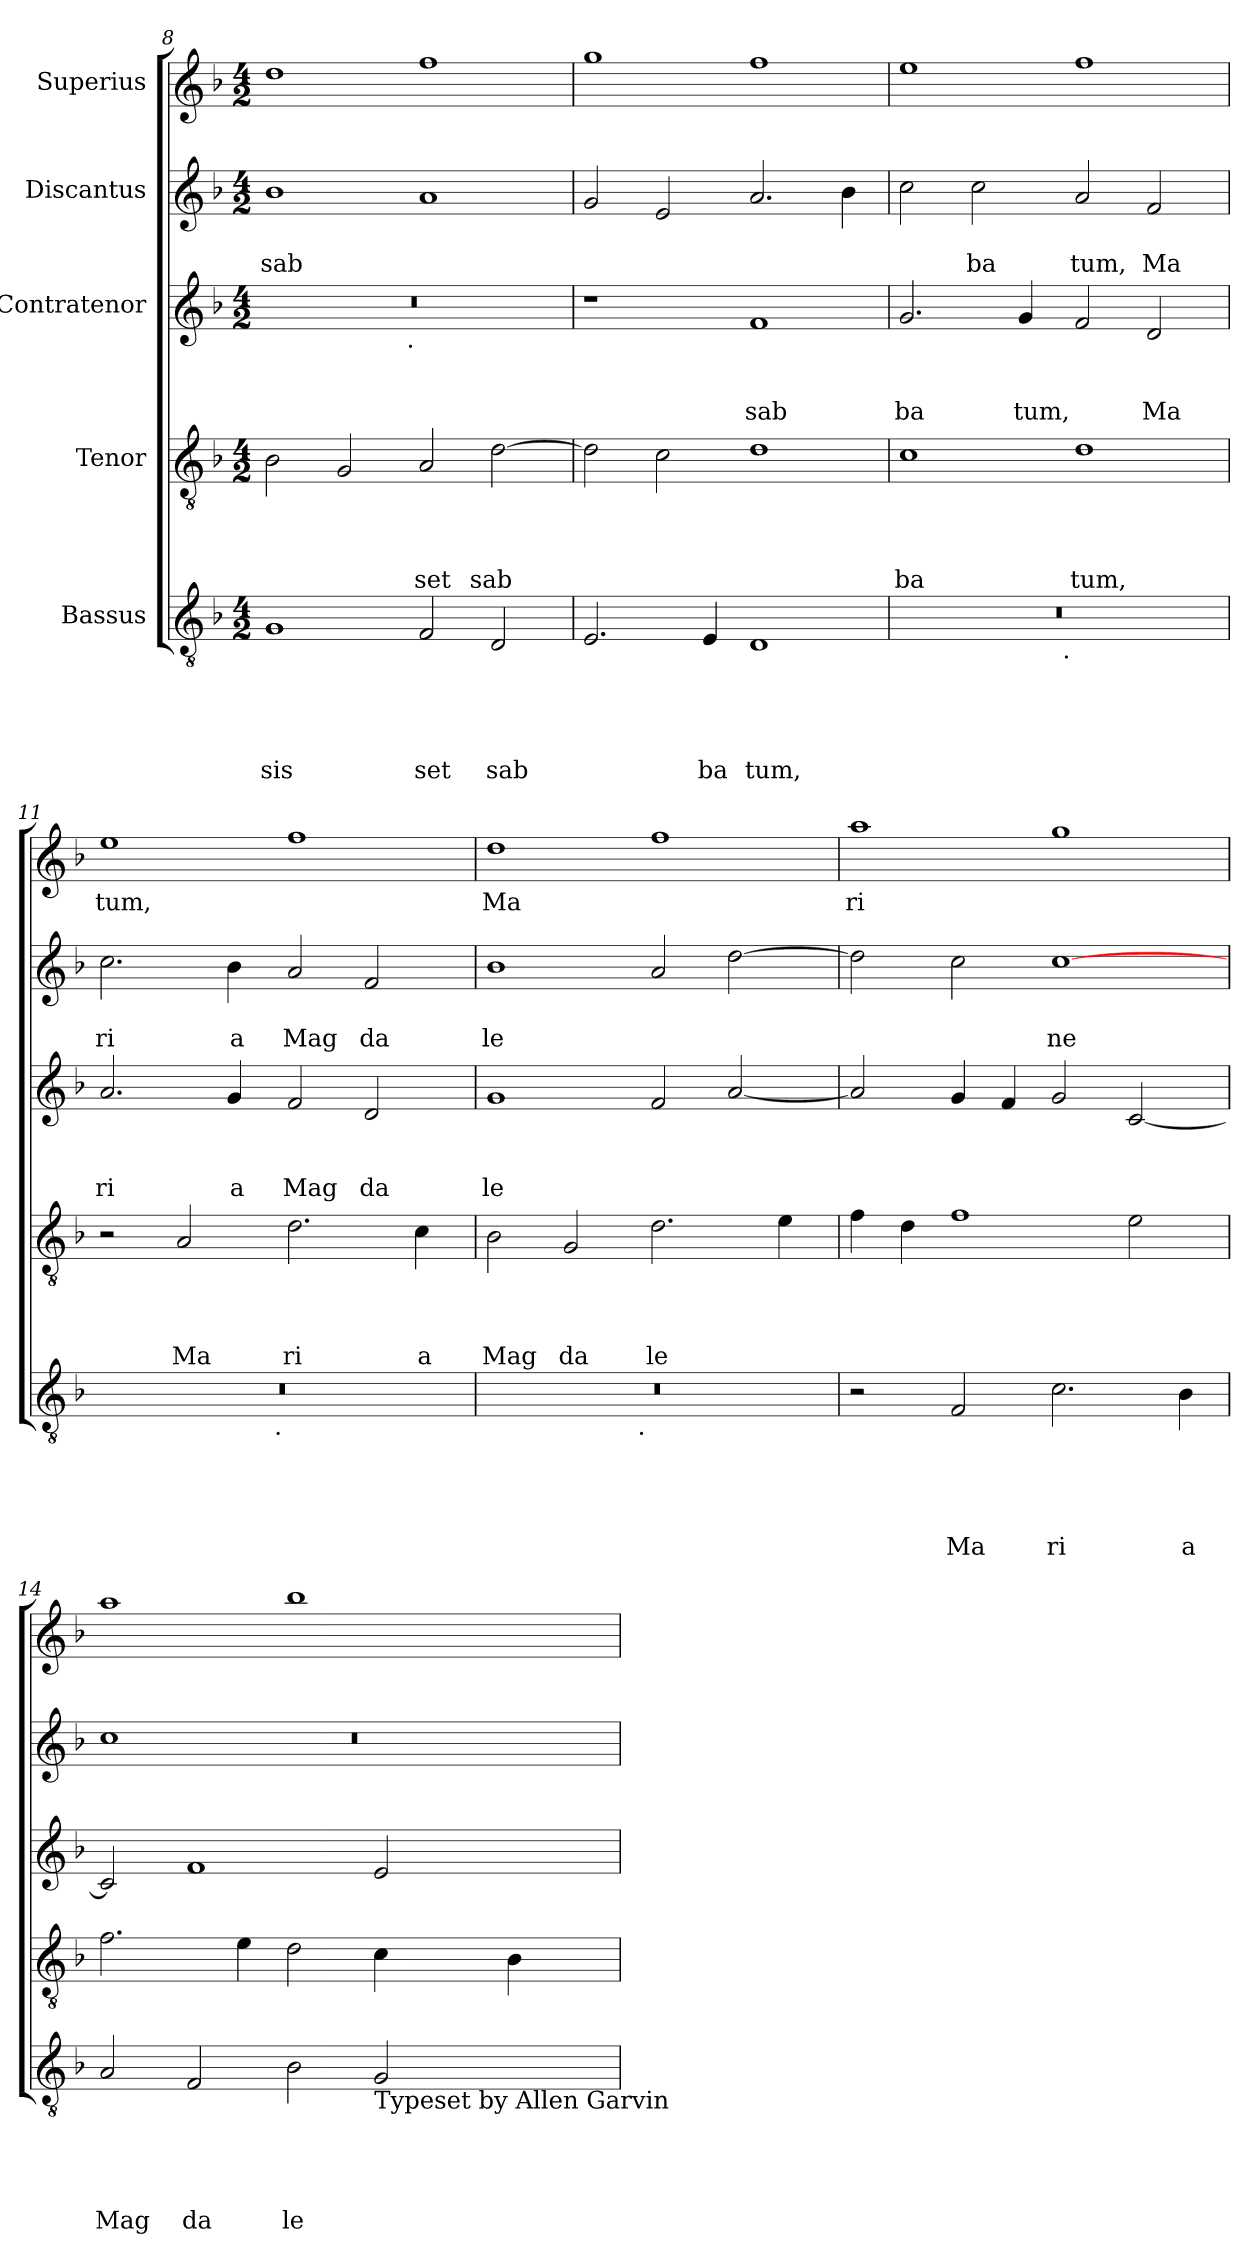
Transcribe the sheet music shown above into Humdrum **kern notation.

**kern	**text	**text	**text	**text	**text	**kern	**text	**text	**text	**text	**kern	**text	**text	**text	**kern	**text	**text	**kern	**text
*part5	*part5	*part5	*part5	*part5	*part5	*part4	*part4	*part4	*part4	*part4	*part3	*part3	*part3	*part3	*part2	*part2	*part2	*part1	*part1
*staff5	*staff5	*staff5	*staff5	*staff5	*staff5	*staff4	*staff4	*staff4	*staff4	*staff4	*staff3	*staff3	*staff3	*staff3	*staff2	*staff2	*staff2	*staff1	*staff1
*I"Bassus	*	*	*	*	*	*I"Tenor	*	*	*	*	*I"Contratenor	*	*	*	*I"Discantus	*	*	*I"Superius	*
*clefGv2	*	*	*	*	*	*clefGv2	*	*	*	*	*clefG2	*	*	*	*clefG2	*	*	*clefG2	*
*k[b-]	*	*	*	*	*	*k[b-]	*	*	*	*	*k[b-]	*	*	*	*k[b-]	*	*	*k[b-]	*
*F:	*	*	*	*	*	*F:	*	*	*	*	*F:	*	*	*	*F:	*	*	*F:	*
*M4/2	*	*	*	*	*	*M4/2	*	*	*	*	*M4/2	*	*	*	*M4/2	*	*	*M4/2	*
=8	=8	=8	=8	=8	=8	=8	=8	=8	=8	=8	=8	=8	=8	=8	=8	=8	=8	=8	=8
!	!	!	!	!	!LO:LY:b	!	!	!	!	!	!	!	!	!	!	!	!LO:LY:b	!	!
*	*	*	*	*	*	*	*	*	*	*	*^	*	*	*	*	*	*	*	*
1G	.	.	.	.	sis	2B-\	.	.	.	.	0r	2ryy	.	.	.	1b-	.	sab	1dd	.
.	.	.	.	.	.	2G/	.	.	.	.	.	4...ryy	.	.	.	.	.	.	.	.
!	!	!	!	!	!	!	!	!	!	!	!	!LO:TX:b:t=.	!	!	!	!	!	!	!	!
.	.	.	.	.	.	.	.	.	.	.	.	1ryy	.	.	.	.	.	.	.	.
!	!	!	!	!	!LO:LY:b	!	!	!	!	!LO:LY:b	!	!	!	!	!	!	!	!	!	!
2F/	.	.	.	.	set	2A/	.	.	.	set	.	.	.	.	.	1a	.	.	1ff	.
!	!	!	!	!	!LO:LY:b	!	!	!	!	!LO:LY:b	!	!	!	!	!	!	!	!	!	!
2D/	.	.	.	.	sab	[>2d\	.	.	.	sab	.	.	.	.	.	.	.	.	.	.
.	.	.	.	.	.	.	.	.	.	.	.	32ryy	.	.	.	.	.	.	.	.
*	*	*	*	*	*	*	*	*	*	*	*v	*v	*	*	*	*	*	*	*	*
=9	=9	=9	=9	=9	=9	=9	=9	=9	=9	=9	=9	=9	=9	=9	=9	=9	=9	=9	=9
2.E/	.	.	.	.	.	2d\]	.	.	.	.	1r	.	.	.	2g/	.	.	1gg	.
.	.	.	.	.	.	2c\	.	.	.	.	.	.	.	.	2e/	.	.	.	.
!	!	!	!	!	!LO:LY:b	!	!	!	!	!	!	!	!	!	!	!	!	!	!
4E/	.	.	.	.	ba	.	.	.	.	.	.	.	.	.	.	.	.	.	.
!	!	!	!	!	!LO:LY:b	!	!	!	!	!	!	!	!	!LO:LY:b	!	!	!	!	!
1D	.	.	.	.	tum,	1d	.	.	.	.	1f	.	.	sab	2.a/	.	.	1ff	.
.	.	.	.	.	.	.	.	.	.	.	.	.	.	.	4b-\	.	.	.	.
=10	=10	=10	=10	=10	=10	=10	=10	=10	=10	=10	=10	=10	=10	=10	=10	=10	=10	=10	=10
!	!	!	!	!	!	!	!	!	!	!LO:LY:b	!	!	!	!LO:LY:b	!	!	!	!	!
*^	*	*	*	*	*	*	*	*	*	*	*	*	*	*	*	*	*	*	*
0r	2ryy	.	.	.	.	.	1c	.	.	.	ba	2.g/	.	.	ba	2cc\	.	.	1ee	.
!	!	!	!	!	!	!	!	!	!	!	!	!	!	!	!	!	!	!LO:LY:b	!	!
.	4...ryy	.	.	.	.	.	.	.	.	.	.	.	.	.	.	2cc\	.	ba	.	.
!	!	!	!	!	!	!	!	!	!	!	!	!	!	!	!LO:LY:b	!	!	!	!	!
.	.	.	.	.	.	.	.	.	.	.	.	4g/	.	.	tum,	.	.	.	.	.
!	!LO:TX:b:t=.	!	!	!	!	!	!	!	!	!	!	!	!	!	!	!	!	!	!	!
.	1ryy	.	.	.	.	.	.	.	.	.	.	.	.	.	.	.	.	.	.	.
!	!	!	!	!	!	!	!	!	!	!	!LO:LY:b	!	!	!	!	!	!	!LO:LY:b	!	!
.	.	.	.	.	.	.	1d	.	.	.	tum,	2f/	.	.	.	2a/	.	tum,	1ff	.
!	!	!	!	!	!	!	!	!	!	!	!	!	!	!	!LO:LY:b	!	!	!LO:LY:b	!	!
.	.	.	.	.	.	.	.	.	.	.	.	2d/	.	.	Ma	2f/	.	Ma	.	.
.	32ryy	.	.	.	.	.	.	.	.	.	.	.	.	.	.	.	.	.	.	.
=11	=11	=11	=11	=11	=11	=11	=11	=11	=11	=11	=11	=11	=11	=11	=11	=11	=11	=11	=11	=11
!	!	!	!	!	!	!	!	!	!	!	!	!	!	!	!LO:LY:b	!	!	!LO:LY:b	!	!LO:LY:b
0r	2ryy	.	.	.	.	.	2r	.	.	.	.	2.a/	.	.	ri	2.cc\	.	ri	1ee	tum,
!	!	!	!	!	!	!	!	!	!	!	!LO:LY:b	!	!	!	!	!	!	!	!	!
.	4...ryy	.	.	.	.	.	2A/	.	.	.	Ma	.	.	.	.	.	.	.	.	.
!	!	!	!	!	!	!	!	!	!	!	!	!	!	!	!LO:LY:b	!	!	!LO:LY:b	!	!
.	.	.	.	.	.	.	.	.	.	.	.	4g/	.	.	a	4b-\	.	a	.	.
!	!LO:TX:b:t=.	!	!	!	!	!	!	!	!	!	!	!	!	!	!	!	!	!	!	!
.	1ryy	.	.	.	.	.	.	.	.	.	.	.	.	.	.	.	.	.	.	.
!	!	!	!	!	!	!	!	!	!	!	!LO:LY:b	!	!	!	!LO:LY:b	!	!	!LO:LY:b	!	!
.	.	.	.	.	.	.	2.d\	.	.	.	ri	2f/	.	.	Mag	2a/	.	Mag	1ff	.
!	!	!	!	!	!	!	!	!	!	!	!	!	!	!	!LO:LY:b	!	!	!LO:LY:b	!	!
.	.	.	.	.	.	.	.	.	.	.	.	2d/	.	.	da	2f/	.	da	.	.
!	!	!	!	!	!	!	!	!	!	!	!LO:LY:b	!	!	!	!	!	!	!	!	!
.	.	.	.	.	.	.	4c\	.	.	.	a	.	.	.	.	.	.	.	.	.
.	32ryy	.	.	.	.	.	.	.	.	.	.	.	.	.	.	.	.	.	.	.
=12	=12	=12	=12	=12	=12	=12	=12	=12	=12	=12	=12	=12	=12	=12	=12	=12	=12	=12	=12	=12
!	!	!	!	!	!	!	!	!	!	!	!LO:LY:b	!	!	!	!LO:LY:b	!	!	!LO:LY:b	!	!LO:LY:b
0r	2ryy	.	.	.	.	.	2B-\	.	.	.	Mag	1g	.	.	le	1b-	.	le	1dd	Ma
!	!	!	!	!	!	!	!	!	!	!	!LO:LY:b	!	!	!	!	!	!	!	!	!
.	4...ryy	.	.	.	.	.	2G/	.	.	.	da	.	.	.	.	.	.	.	.	.
!	!LO:TX:b:t=.	!	!	!	!	!	!	!	!	!	!	!	!	!	!	!	!	!	!	!
.	1ryy	.	.	.	.	.	.	.	.	.	.	.	.	.	.	.	.	.	.	.
!	!	!	!	!	!	!	!	!	!	!	!LO:LY:b	!	!	!	!	!	!	!	!	!
.	.	.	.	.	.	.	2.d\	.	.	.	le	2f/	.	.	.	2a/	.	.	1ff	.
.	.	.	.	.	.	.	.	.	.	.	.	[<2a/	.	.	.	[>2dd\	.	.	.	.
.	.	.	.	.	.	.	4e\	.	.	.	.	.	.	.	.	.	.	.	.	.
.	32ryy	.	.	.	.	.	.	.	.	.	.	.	.	.	.	.	.	.	.	.
=13	=13	=13	=13	=13	=13	=13	=13	=13	=13	=13	=13	=13	=13	=13	=13	=13	=13	=13	=13	=13
!	!	!	!	!	!	!	!	!	!	!	!	!	!	!	!	!	!	!	!	!LO:LY:b
*v	*v	*	*	*	*	*	*	*	*	*	*	*	*	*	*	*	*	*	*	*
2r	.	.	.	.	.	4f\	.	.	.	.	2a/]	.	.	.	2dd\]	.	.	1aa	ri
.	.	.	.	.	.	4d\	.	.	.	.	.	.	.	.	.	.	.	.	.
!	!	!	!	!	!LO:LY:b	!	!	!	!	!	!	!	!	!	!	!	!	!	!
2F/	.	.	.	.	Ma	1f	.	.	.	.	4g/	.	.	.	2cc\	.	.	.	.
.	.	.	.	.	.	.	.	.	.	.	4f/	.	.	.	.	.	.	.	.
!	!	!	!	!	!LO:LY:b	!	!	!	!	!	!	!	!	!	!	!	!LO:LY:b	!	!
2.c\	.	.	.	.	ri	.	.	.	.	.	2g/	.	.	.	[<1cc	.	ne	1gg	.
.	.	.	.	.	.	2e\	.	.	.	.	[<2c/	.	.	.	.	.	.	.	.
!	!	!	!	!	!LO:LY:b	!	!	!	!	!	!	!	!	!	!	!	!	!	!
4B-\	.	.	.	.	a	.	.	.	.	.	.	.	.	.	.	.	.	.	.
!!LO:LB:g=z
=14	=14	=14	=14	=14	=14	=14	=14	=14	=14	=14	=14	=14	=14	=14	=14	=14	=14	=14	=14
*	*	*	*	*	*	*	*	*	*	*	*	*	*	*	*^	*	*	*	*
*	*	*	*	*	*	*	*	*	*	*	*	*	*	*	*	*^	*	*	*	*
!	!	!	!	!	!LO:LY:b	!	!	!	!	!	!	!	!	!	!	!	!LO:N:vis=1	!	!	!	!
2A/	.	.	.	.	Mag	2.f\	.	.	.	.	2c/]	.	.	.	32ryy	1cc	0r	.	.	1aa	.
.	.	.	.	.	.	.	.	.	.	.	.	.	.	.	1ryy	.	.	.	.	.	.
!	!	!	!	!	!LO:LY:b	!	!	!	!	!	!	!	!	!	!	!	!	!	!	!	!
2F/	.	.	.	.	da	.	.	.	.	.	1f	.	.	.	.	.	.	.	.	.	.
.	.	.	.	.	.	4e\	.	.	.	.	.	.	.	.	.	.	.	.	.	.	.
!	!	!	!	!	!LO:LY:b	!	!	!	!	!	!	!	!	!	!	!	!	!	!	!	!
2B-\	.	.	.	.	le	2d\	.	.	.	.	.	.	.	.	.	1ryy	.	.	.	1bb-	.
.	.	.	.	.	.	.	.	.	.	.	.	.	.	.	2ryy	.	.	.	.	.	.
!LO:TX:b:t=Typeset by Allen Garvin	!	!	!	!	!	!	!	!	!	!	!	!	!	!	!	!	!	!	!	!	!
2G/	.	.	.	.	.	4c\	.	.	.	.	2e/	.	.	.	.	.	.	.	.	.	.
.	.	.	.	.	.	.	.	.	.	.	.	.	.	.	4...ryy	.	.	.	.	.	.
.	.	.	.	.	.	4B-\	.	.	.	.	.	.	.	.	.	.	.	.	.	.	.
*	*	*	*	*	*	*	*	*	*	*	*	*	*	*	*v	*v	*v	*	*	*	*
=	=	=	=	=	=	=	=	=	=	=	=	=	=	=	=	=	=	=	=
*-	*-	*-	*-	*-	*-	*-	*-	*-	*-	*-	*-	*-	*-	*-	*-	*-	*-	*-	*-
